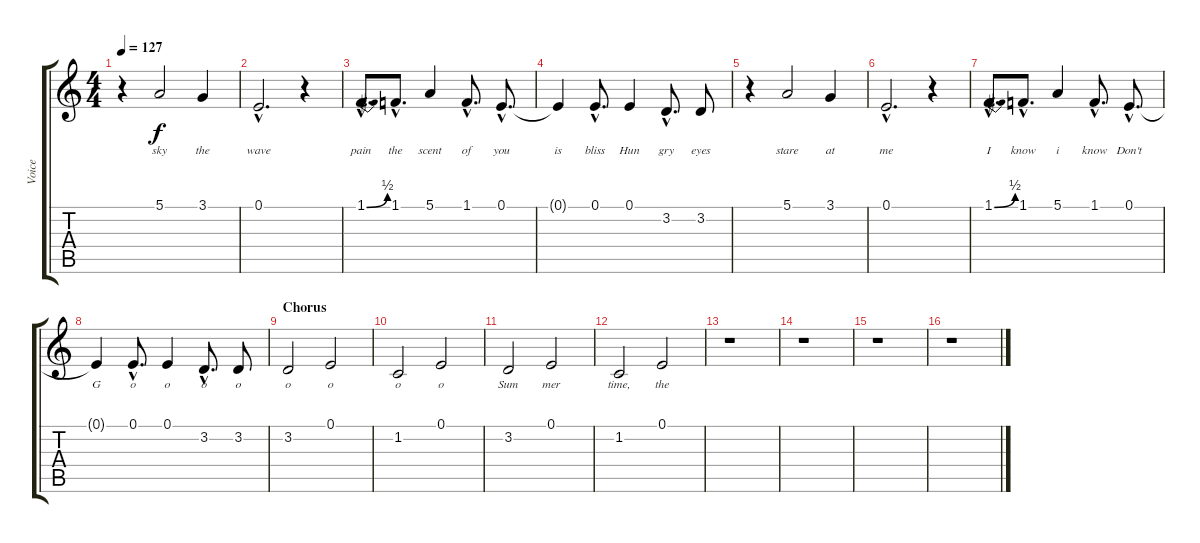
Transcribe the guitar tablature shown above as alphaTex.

\track ("Voice" "Voice") {instrument lead2sawtooth}
\staff {score tabs}
\tuning (E4 B3 G3 D3 A2 E2) {hide}
\ts (4 4)
\tempo 127
\clef g2
\ks c
r.4{dy f} 5.1.2{lyrics (0 "sky") lyrics (1 "") lyrics (2 "") lyrics (3 "") lyrics (4 "")} 3.1.4{lyrics (0 "the") lyrics (1 "") lyrics (2 "") lyrics (3 "") lyrics (4 "")} |
0.1{hac}.2{d lyrics (0 "wave") lyrics (1 "") lyrics (2 "") lyrics (3 "") lyrics (4 "")} r.4 |
1.1{be (bend 0 0 60 2) hac}.8{d lyrics (0 "pain") lyrics (1 "") lyrics (2 "") lyrics (3 "") lyrics (4 "")} 1.1{hac}.8{d lyrics (0 "the") lyrics (1 "") lyrics (2 "") lyrics (3 "") lyrics (4 "")} 5.1.4{lyrics (0 "scent") lyrics (1 "") lyrics (2 "") lyrics (3 "") lyrics (4 "")} 1.1{hac}.8{d lyrics (0 "of") lyrics (1 "") lyrics (2 "") lyrics (3 "") lyrics (4 "")} 0.1{hac}.8{d lyrics (0 "you") lyrics (1 "") lyrics (2 "") lyrics (3 "") lyrics (4 "")} |
0.1{t}.4{lyrics (0 "is") lyrics (1 "") lyrics (2 "") lyrics (3 "") lyrics (4 "")} 0.1{hac}.8{d lyrics (0 "bliss") lyrics (1 "") lyrics (2 "") lyrics (3 "") lyrics (4 "")} 0.1.4{lyrics (0 "Hun") lyrics (1 "") lyrics (2 "") lyrics (3 "") lyrics (4 "")} 3.2{hac}.8{d lyrics (0 "gry") lyrics (1 "") lyrics (2 "") lyrics (3 "") lyrics (4 "")} 3.2.8{lyrics (0 "eyes") lyrics (1 "") lyrics (2 "") lyrics (3 "") lyrics (4 "")} |
r.4 5.1.2{lyrics (0 "stare") lyrics (1 "") lyrics (2 "") lyrics (3 "") lyrics (4 "")} 3.1.4{lyrics (0 "at") lyrics (1 "") lyrics (2 "") lyrics (3 "") lyrics (4 "")} |
0.1{hac}.2{d lyrics (0 "me") lyrics (1 "") lyrics (2 "") lyrics (3 "") lyrics (4 "")} r.4 |
1.1{be (bend 0 0 60 2) hac}.8{d lyrics (0 "I") lyrics (1 "") lyrics (2 "") lyrics (3 "") lyrics (4 "")} 1.1{hac}.8{d lyrics (0 "know") lyrics (1 "") lyrics (2 "") lyrics (3 "") lyrics (4 "")} 5.1.4{lyrics (0 "i") lyrics (1 "") lyrics (2 "") lyrics (3 "") lyrics (4 "")} 1.1{hac}.8{d lyrics (0 "know") lyrics (1 "") lyrics (2 "") lyrics (3 "") lyrics (4 "")} 0.1{hac}.8{d lyrics (0 "Don't") lyrics (1 "") lyrics (2 "") lyrics (3 "") lyrics (4 "")} |
0.1{t}.4{lyrics (0 "G") lyrics (1 "") lyrics (2 "") lyrics (3 "") lyrics (4 "")} 0.1{hac}.8{d lyrics (0 "o") lyrics (1 "") lyrics (2 "") lyrics (3 "") lyrics (4 "")} 0.1.4{lyrics (0 "o") lyrics (1 "") lyrics (2 "") lyrics (3 "") lyrics (4 "")} 3.2{hac}.8{d lyrics (0 "o") lyrics (1 "") lyrics (2 "") lyrics (3 "") lyrics (4 "")} 3.2.8{lyrics (0 "o") lyrics (1 "") lyrics (2 "") lyrics (3 "") lyrics (4 "")} |
\section ("" "Chorus")
3.2.2{lyrics (0 "o") lyrics (1 "") lyrics (2 "") lyrics (3 "") lyrics (4 "")} 0.1.2{lyrics (0 "o") lyrics (1 "") lyrics (2 "") lyrics (3 "") lyrics (4 "")} |
1.2.2{lyrics (0 "o") lyrics (1 "") lyrics (2 "") lyrics (3 "") lyrics (4 "")} 0.1.2{lyrics (0 "o") lyrics (1 "") lyrics (2 "") lyrics (3 "") lyrics (4 "")} |
3.2.2{lyrics (0 "Sum") lyrics (1 "") lyrics (2 "") lyrics (3 "") lyrics (4 "")} 0.1.2{lyrics (0 "mer") lyrics (1 "") lyrics (2 "") lyrics (3 "") lyrics (4 "")} |
1.2.2{lyrics (0 "time,") lyrics (1 "") lyrics (2 "") lyrics (3 "") lyrics (4 "")} 0.1.2{lyrics (0 "the") lyrics (1 "") lyrics (2 "") lyrics (3 "") lyrics (4 "")} |
r.1 |
r.1 |
r.1 |
r.1
